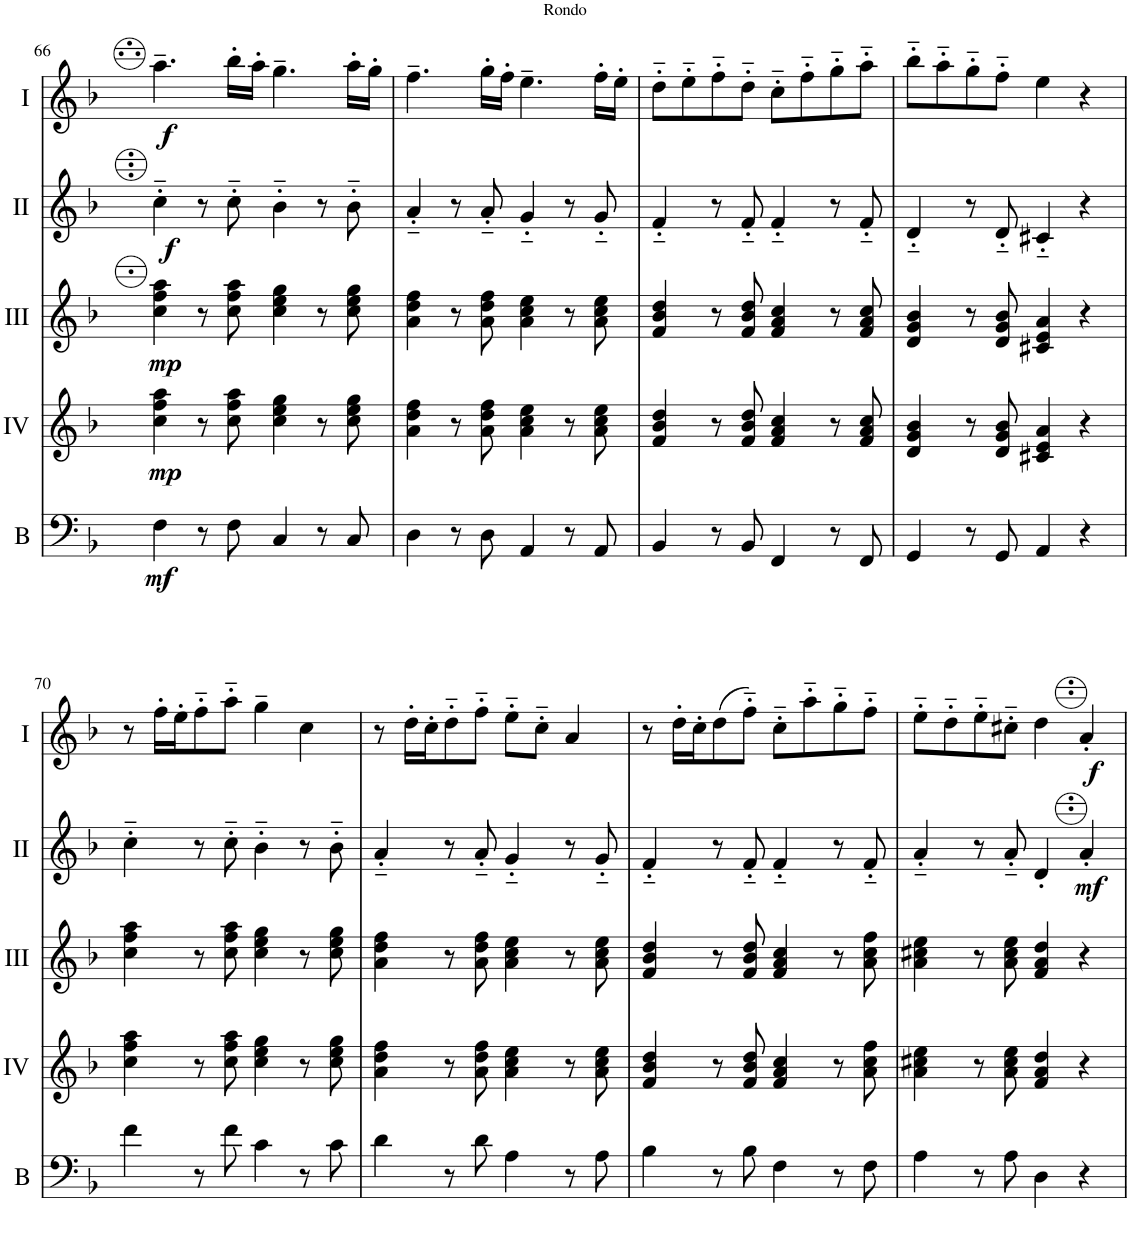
**kern	**dynam	**kern	**dynam	**kern	**dynam	**kern	**dynam	**kern	**dynam
*part5	*part5	*part4	*part4	*part3	*part3	*part2	*part2	*part1	*part1
*staff5	*staff5	*staff4	*staff4	*staff3	*staff3	*staff2	*staff2	*staff1	*staff1
*I"Bass	*	*I"Acc. 4	*	*I"Acc. 3	*	*I"Acc. 2	*	*I"Acc. 1	*
*I'B	*	*	*	*	*	*	*	*	*
!!LO:PB:g=z
*clefF4	*	*clefG2	*	*clefG2	*	*clefG2	*	*clefG2	*
*Trd7c12	*	*Trd7c12	*	*	*	*	*	*	*
*k[b-]	*	*k[b-]	*	*k[b-]	*	*k[b-]	*	*k[b-]	*
*M2/2	*	*M2/2	*	*M2/2	*	*M2/2	*	*M2/2	*
*met(c|)	*	*met(c|)	*	*met(c|)	*	*met(c|)	*	*met(c|)	*
=66	=66	=66	=66	=66	=66	=66	=66	=66	=66
!	!LO:DY:b	!	!LO:DY:b	!	!LO:DY:b	!	!LO:DY:b	!	!LO:DY:b
4F\	mf	4cc\ 4ff\ 4aa\	mp	4cc\ 4ff\ 4aa\	mp	4cc'~\	f	4.aa~\	f
8r	.	8r	.	8r	.	8r	.	.	.
8F\	.	8cc\ 8ff\ 8aa\	.	8cc\ 8ff\ 8aa\	.	8cc'~\	.	16bb-'\LL	.
.	.	.	.	.	.	.	.	16aa'\JJ	.
4C/	.	4cc\ 4ee\ 4gg\	.	4cc\ 4ee\ 4gg\	.	4b-'~\	.	4.gg~\	.
8r	.	8r	.	8r	.	8r	.	.	.
8C/	.	8cc\ 8ee\ 8gg\	.	8cc\ 8ee\ 8gg\	.	8b-'~\	.	16aa'\LL	.
.	.	.	.	.	.	.	.	16gg'\JJ	.
=67	=67	=67	=67	=67	=67	=67	=67	=67	=67
4D\	.	4a\ 4dd\ 4ff\	.	4a\ 4dd\ 4ff\	.	4a'~/	.	4.ff~\	.
8r	.	8r	.	8r	.	8r	.	.	.
8D\	.	8a\ 8dd\ 8ff\	.	8a\ 8dd\ 8ff\	.	8a'~/	.	16gg'\LL	.
.	.	.	.	.	.	.	.	16ff'\JJ	.
4AA/	.	4a\ 4cc\ 4ee\	.	4a\ 4cc\ 4ee\	.	4g'~/	.	4.ee~\	.
8r	.	8r	.	8r	.	8r	.	.	.
8AA/	.	8a\ 8cc\ 8ee\	.	8a\ 8cc\ 8ee\	.	8g'~/	.	16ff'\LL	.
.	.	.	.	.	.	.	.	16ee'\JJ	.
=68	=68	=68	=68	=68	=68	=68	=68	=68	=68
4BB-/	.	4f/ 4b-/ 4dd/	.	4f/ 4b-/ 4dd/	.	4f'~/	.	8dd'~\L	.
.	.	.	.	.	.	.	.	8ee'~\	.
8r	.	8r	.	8r	.	8r	.	8ff'~\	.
8BB-/	.	8f/ 8b-/ 8dd/	.	8f/ 8b-/ 8dd/	.	8f'~/	.	8dd'~\J	.
4FF/	.	4f/ 4a/ 4cc/	.	4f/ 4a/ 4cc/	.	4f'~/	.	8cc'~\L	.
.	.	.	.	.	.	.	.	8ff'~\	.
8r	.	8r	.	8r	.	8r	.	8gg'~\	.
8FF/	.	8f/ 8a/ 8cc/	.	8f/ 8a/ 8cc/	.	8f'~/	.	8aa'~\J	.
=69	=69	=69	=69	=69	=69	=69	=69	=69	=69
4GG/	.	4d/ 4g/ 4b-/	.	4d/ 4g/ 4b-/	.	4d'~/	.	8bb-'~\L	.
.	.	.	.	.	.	.	.	8aa'~\	.
8r	.	8r	.	8r	.	8r	.	8gg'~\	.
8GG/	.	8d/ 8g/ 8b-/	.	8d/ 8g/ 8b-/	.	8d'~/	.	8ff'~\J	.
4AA/	.	4c#X/ 4e/ 4a/	.	4c#X/ 4e/ 4a/	.	4c#X'~/	.	4ee\	.
4r	.	4r	.	4r	.	4r	.	4r	.
!!LO:LB:g=z
=70	=70	=70	=70	=70	=70	=70	=70	=70	=70
4f\	.	4cc\ 4ff\ 4aa\	.	4cc\ 4ff\ 4aa\	.	4cc'~\	.	8r	.
.	.	.	.	.	.	.	.	16ff'\LL	.
.	.	.	.	.	.	.	.	16ee'\J	.
8r	.	8r	.	8r	.	8r	.	8ff'~\	.
8f\	.	8cc\ 8ff\ 8aa\	.	8cc\ 8ff\ 8aa\	.	8cc'~\	.	8aa'~\J	.
4c\	.	4cc\ 4ee\ 4gg\	.	4cc\ 4ee\ 4gg\	.	4b-'~\	.	4gg~\	.
8r	.	8r	.	8r	.	8r	.	4cc\	.
8c\	.	8cc\ 8ee\ 8gg\	.	8cc\ 8ee\ 8gg\	.	8b-'~\	.	.	.
=71	=71	=71	=71	=71	=71	=71	=71	=71	=71
4d\	.	4a\ 4dd\ 4ff\	.	4a\ 4dd\ 4ff\	.	4a'~/	.	8r	.
.	.	.	.	.	.	.	.	16dd'\LL	.
.	.	.	.	.	.	.	.	16cc'\J	.
8r	.	8r	.	8r	.	8r	.	8dd'~\	.
8d\	.	8a\ 8dd\ 8ff\	.	8a\ 8dd\ 8ff\	.	8a'~/	.	8ff'~\J	.
4A\	.	4a\ 4cc\ 4ee\	.	4a\ 4cc\ 4ee\	.	4g'~/	.	8ee'~\L	.
.	.	.	.	.	.	.	.	8cc'~\J	.
8r	.	8r	.	8r	.	8r	.	4a/	.
8A\	.	8a\ 8cc\ 8ee\	.	8a\ 8cc\ 8ee\	.	8g'~/	.	.	.
=72	=72	=72	=72	=72	=72	=72	=72	=72	=72
4B-\	.	4f/ 4b-/ 4dd/	.	4f/ 4b-/ 4dd/	.	4f'~/	.	8r	.
.	.	.	.	.	.	.	.	16dd'\LL	.
.	.	.	.	.	.	.	.	16cc'\J	.
8r	.	8r	.	8r	.	8r	.	(8dd\	.
8B-\	.	8f/ 8b-/ 8dd/	.	8f/ 8b-/ 8dd/	.	8f'~/	.	8ff'~\J)	.
4F\	.	4f/ 4a/ 4cc/	.	4f/ 4a/ 4cc/	.	4f'~/	.	8cc'~\L	.
.	.	.	.	.	.	.	.	8aa'~\	.
8r	.	8r	.	8r	.	8r	.	8gg'~\	.
8F\	.	8a\ 8cc\ 8ff\	.	8a\ 8cc\ 8ff\	.	8f'~/	.	8ff'~\J	.
=73	=73	=73	=73	=73	=73	=73	=73	=73	=73
4A\	.	4a\ 4cc#X\ 4ee\	.	4a\ 4cc#X\ 4ee\	.	4a'~/	.	8ee'~\L	.
.	.	.	.	.	.	.	.	8dd'~\	.
8r	.	8r	.	8r	.	8r	.	8ee'~\	.
8A\	.	8a\ 8cc#\ 8ee\	.	8a\ 8cc#\ 8ee\	.	8a'~/	.	8cc#X'~\J	.
4D\	.	4f/ 4a/ 4dd/	.	4f/ 4a/ 4dd/	.	4d'/	.	4dd\	.
!	!	!	!	!	!	!	!LO:DY:b	!	!LO:DY:b
4r	.	4r	.	4r	.	4a'/	mf	4a'/	f
=	=	=	=	=	=	=	=	=	=
*-	*-	*-	*-	*-	*-	*-	*-	*-	*-
